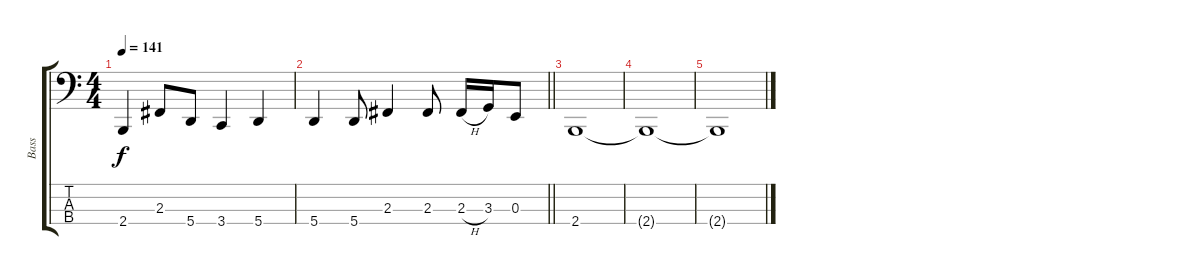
\track ("Bass" "Bass") {instrument overdrivenguitar}
\staff {score tabs}
\tuning (D2 A1 E1 A0) {hide}
\ts (4 4)
\tempo 141
\clef f4
\ks c
2.4.4{dy f} 2.3.8 5.4.8 3.4.4 5.4.4 |
\barLineRight lightlight
5.4.4 5.4.8 2.3.4 2.3.8 2.3{h}.16 3.3.16 0.3.8 |
\section ("" "")
2.4.1 |
2.4{t}.1 |
2.4{t}.1
